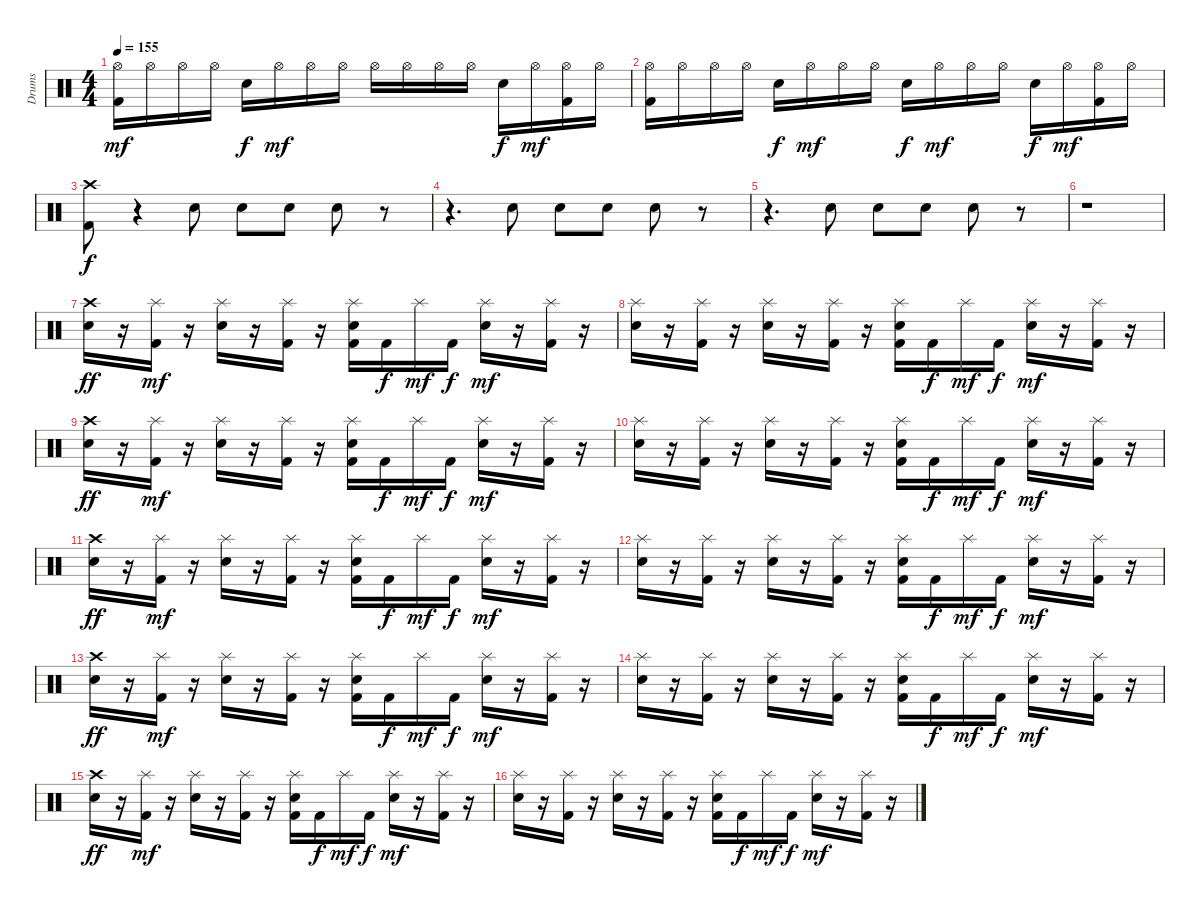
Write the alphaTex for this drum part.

\track ("Drums" "Drums") {instrument percussion}
\staff {score}
\articulation defaults
\ts (4 4)
\tempo 155
\clef neutral
\ks c
("Hi-Hat (open)" "Kick (hit) 2").16{dy mf} "Hi-Hat (open)".16 "Hi-Hat (open)".16 "Hi-Hat (open)".16 "Snare (hit) 2".16{dy f} "Hi-Hat (open)".16{dy mf} "Hi-Hat (open)".16 "Hi-Hat (open)".16 "Hi-Hat (open)".16 "Hi-Hat (open)".16 "Hi-Hat (open)".16 "Hi-Hat (open)".16 "Snare (hit) 2".16{dy f} "Hi-Hat (open)".16{dy mf} ("Hi-Hat (open)" "Kick (hit) 2").16 "Hi-Hat (open)".16 |
("Hi-Hat (open)" "Kick (hit) 2").16 "Hi-Hat (open)".16 "Hi-Hat (open)".16 "Hi-Hat (open)".16 "Snare (hit) 2".16{dy f} "Hi-Hat (open)".16{dy mf} "Hi-Hat (open)".16 "Hi-Hat (open)".16 "Snare (hit) 2".16{dy f} "Hi-Hat (open)".16{dy mf} "Hi-Hat (open)".16 "Hi-Hat (open)".16 "Snare (hit) 2".16{dy f} "Hi-Hat (open)".16{dy mf} ("Hi-Hat (open)" "Kick (hit) 2").16 "Hi-Hat (open)".16 |
("Crash high (hit)" "Kick (hit) 2").8{dy f} r.4 "Snare (hit) 2".8 "Snare (hit) 2".8 "Snare (hit) 2".8 "Snare (hit) 2".8 r.8 |
r.4{d} "Snare (hit) 2".8 "Snare (hit) 2".8 "Snare (hit) 2".8 "Snare (hit) 2".8 r.8 |
r.4{d} "Snare (hit) 2".8 "Snare (hit) 2".8 "Snare (hit) 2".8 "Snare (hit) 2".8 r.8 |
r.1 |
("Crash high (hit)" "Snare (hit) 2").16{dy ff} r.16 ("Splash (hit)" "Kick (hit) 2").16{dy mf} r.16 ("Splash (hit)" "Snare (hit) 2").16 r.16 ("Splash (hit)" "Kick (hit) 2").16 r.16 ("Splash (hit)" "Snare (hit) 2" "Kick (hit) 2").16 "Kick (hit) 2".16{dy f} "Splash (hit)".16{dy mf} "Kick (hit) 2".16{dy f} ("Splash (hit)" "Snare (hit) 2").16{dy mf} r.16 ("Splash (hit)" "Kick (hit) 2").16 r.16 |
("Splash (hit)" "Snare (hit) 2").16 r.16 ("Splash (hit)" "Kick (hit) 2").16 r.16 ("Splash (hit)" "Snare (hit) 2").16 r.16 ("Splash (hit)" "Kick (hit) 2").16 r.16 ("Splash (hit)" "Snare (hit) 2" "Kick (hit) 2").16 "Kick (hit) 2".16{dy f} "Splash (hit)".16{dy mf} "Kick (hit) 2".16{dy f} ("Splash (hit)" "Snare (hit) 2").16{dy mf} r.16 ("Splash (hit)" "Kick (hit) 2").16 r.16 |
("Crash high (hit)" "Snare (hit) 2").16{dy ff} r.16 ("Splash (hit)" "Kick (hit) 2").16{dy mf} r.16 ("Splash (hit)" "Snare (hit) 2").16 r.16 ("Splash (hit)" "Kick (hit) 2").16 r.16 ("Splash (hit)" "Snare (hit) 2" "Kick (hit) 2").16 "Kick (hit) 2".16{dy f} "Splash (hit)".16{dy mf} "Kick (hit) 2".16{dy f} ("Splash (hit)" "Snare (hit) 2").16{dy mf} r.16 ("Splash (hit)" "Kick (hit) 2").16 r.16 |
("Splash (hit)" "Snare (hit) 2").16 r.16 ("Splash (hit)" "Kick (hit) 2").16 r.16 ("Splash (hit)" "Snare (hit) 2").16 r.16 ("Splash (hit)" "Kick (hit) 2").16 r.16 ("Splash (hit)" "Snare (hit) 2" "Kick (hit) 2").16 "Kick (hit) 2".16{dy f} "Splash (hit)".16{dy mf} "Kick (hit) 2".16{dy f} ("Splash (hit)" "Snare (hit) 2").16{dy mf} r.16 ("Splash (hit)" "Kick (hit) 2").16 r.16 |
("Crash high (hit)" "Snare (hit) 2").16{dy ff} r.16 ("Splash (hit)" "Kick (hit) 2").16{dy mf} r.16 ("Splash (hit)" "Snare (hit) 2").16 r.16 ("Splash (hit)" "Kick (hit) 2").16 r.16 ("Splash (hit)" "Snare (hit) 2" "Kick (hit) 2").16 "Kick (hit) 2".16{dy f} "Splash (hit)".16{dy mf} "Kick (hit) 2".16{dy f} ("Splash (hit)" "Snare (hit) 2").16{dy mf} r.16 ("Splash (hit)" "Kick (hit) 2").16 r.16 |
("Splash (hit)" "Snare (hit) 2").16 r.16 ("Splash (hit)" "Kick (hit) 2").16 r.16 ("Splash (hit)" "Snare (hit) 2").16 r.16 ("Splash (hit)" "Kick (hit) 2").16 r.16 ("Splash (hit)" "Snare (hit) 2" "Kick (hit) 2").16 "Kick (hit) 2".16{dy f} "Splash (hit)".16{dy mf} "Kick (hit) 2".16{dy f} ("Splash (hit)" "Snare (hit) 2").16{dy mf} r.16 ("Splash (hit)" "Kick (hit) 2").16 r.16 |
("Crash high (hit)" "Snare (hit) 2").16{dy ff} r.16 ("Splash (hit)" "Kick (hit) 2").16{dy mf} r.16 ("Splash (hit)" "Snare (hit) 2").16 r.16 ("Splash (hit)" "Kick (hit) 2").16 r.16 ("Splash (hit)" "Snare (hit) 2" "Kick (hit) 2").16 "Kick (hit) 2".16{dy f} "Splash (hit)".16{dy mf} "Kick (hit) 2".16{dy f} ("Splash (hit)" "Snare (hit) 2").16{dy mf} r.16 ("Splash (hit)" "Kick (hit) 2").16 r.16 |
("Splash (hit)" "Snare (hit) 2").16 r.16 ("Splash (hit)" "Kick (hit) 2").16 r.16 ("Splash (hit)" "Snare (hit) 2").16 r.16 ("Splash (hit)" "Kick (hit) 2").16 r.16 ("Splash (hit)" "Snare (hit) 2" "Kick (hit) 2").16 "Kick (hit) 2".16{dy f} "Splash (hit)".16{dy mf} "Kick (hit) 2".16{dy f} ("Splash (hit)" "Snare (hit) 2").16{dy mf} r.16 ("Splash (hit)" "Kick (hit) 2").16 r.16 |
("Crash high (hit)" "Snare (hit) 2").16{dy ff} r.16 ("Splash (hit)" "Kick (hit) 2").16{dy mf} r.16 ("Splash (hit)" "Snare (hit) 2").16 r.16 ("Splash (hit)" "Kick (hit) 2").16 r.16 ("Splash (hit)" "Snare (hit) 2" "Kick (hit) 2").16 "Kick (hit) 2".16{dy f} "Splash (hit)".16{dy mf} "Kick (hit) 2".16{dy f} ("Splash (hit)" "Snare (hit) 2").16{dy mf} r.16 ("Splash (hit)" "Kick (hit) 2").16 r.16 |
("Splash (hit)" "Snare (hit) 2").16 r.16 ("Splash (hit)" "Kick (hit) 2").16 r.16 ("Splash (hit)" "Snare (hit) 2").16 r.16 ("Splash (hit)" "Kick (hit) 2").16 r.16 ("Splash (hit)" "Snare (hit) 2" "Kick (hit) 2").16 "Kick (hit) 2".16{dy f} "Splash (hit)".16{dy mf} "Kick (hit) 2".16{dy f} ("Splash (hit)" "Snare (hit) 2").16{dy mf} r.16 ("Splash (hit)" "Kick (hit) 2").16 r.16
